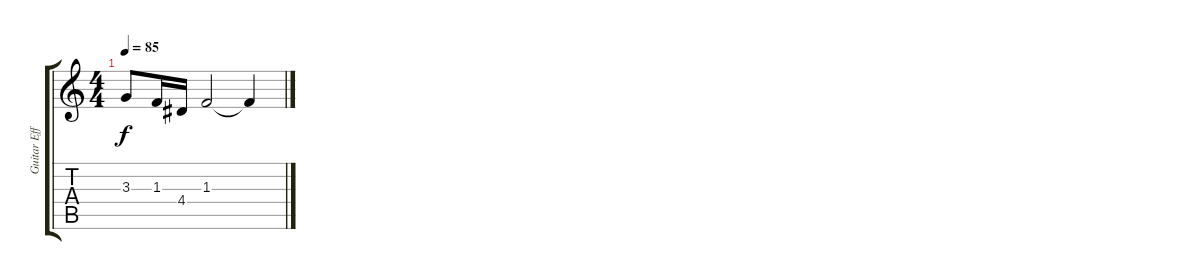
\track ("Guitar Effect" "Guitar Eff") {instrument guitarharmonics}
\staff {score tabs}
\tuning (Db4 Ab3 E3 B2 Gb2 B1) {hide}
\ts (4 4)
\tempo 85
\clef g2
\ks c
3.3{t}.8{dy f} 1.3.16 4.4.16 1.3.2 1.3{t}.4
